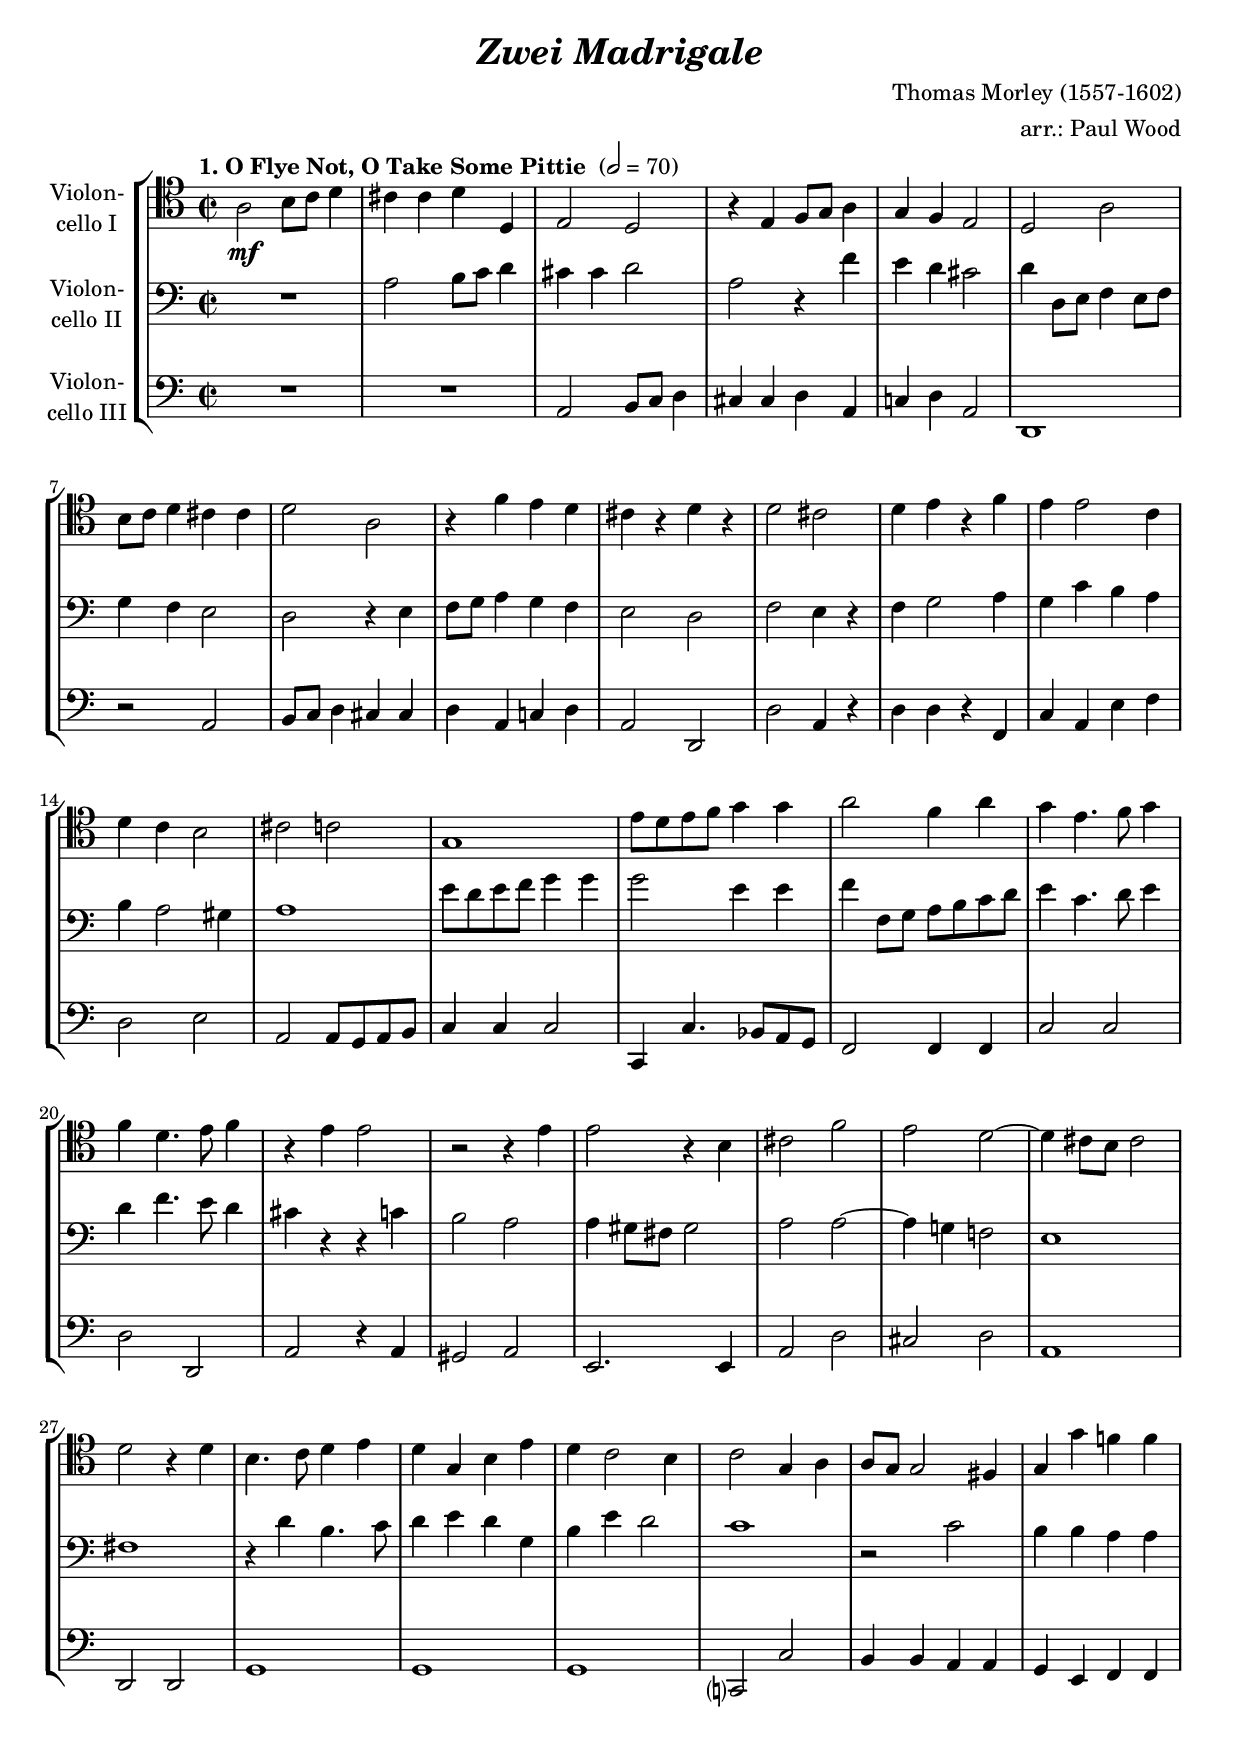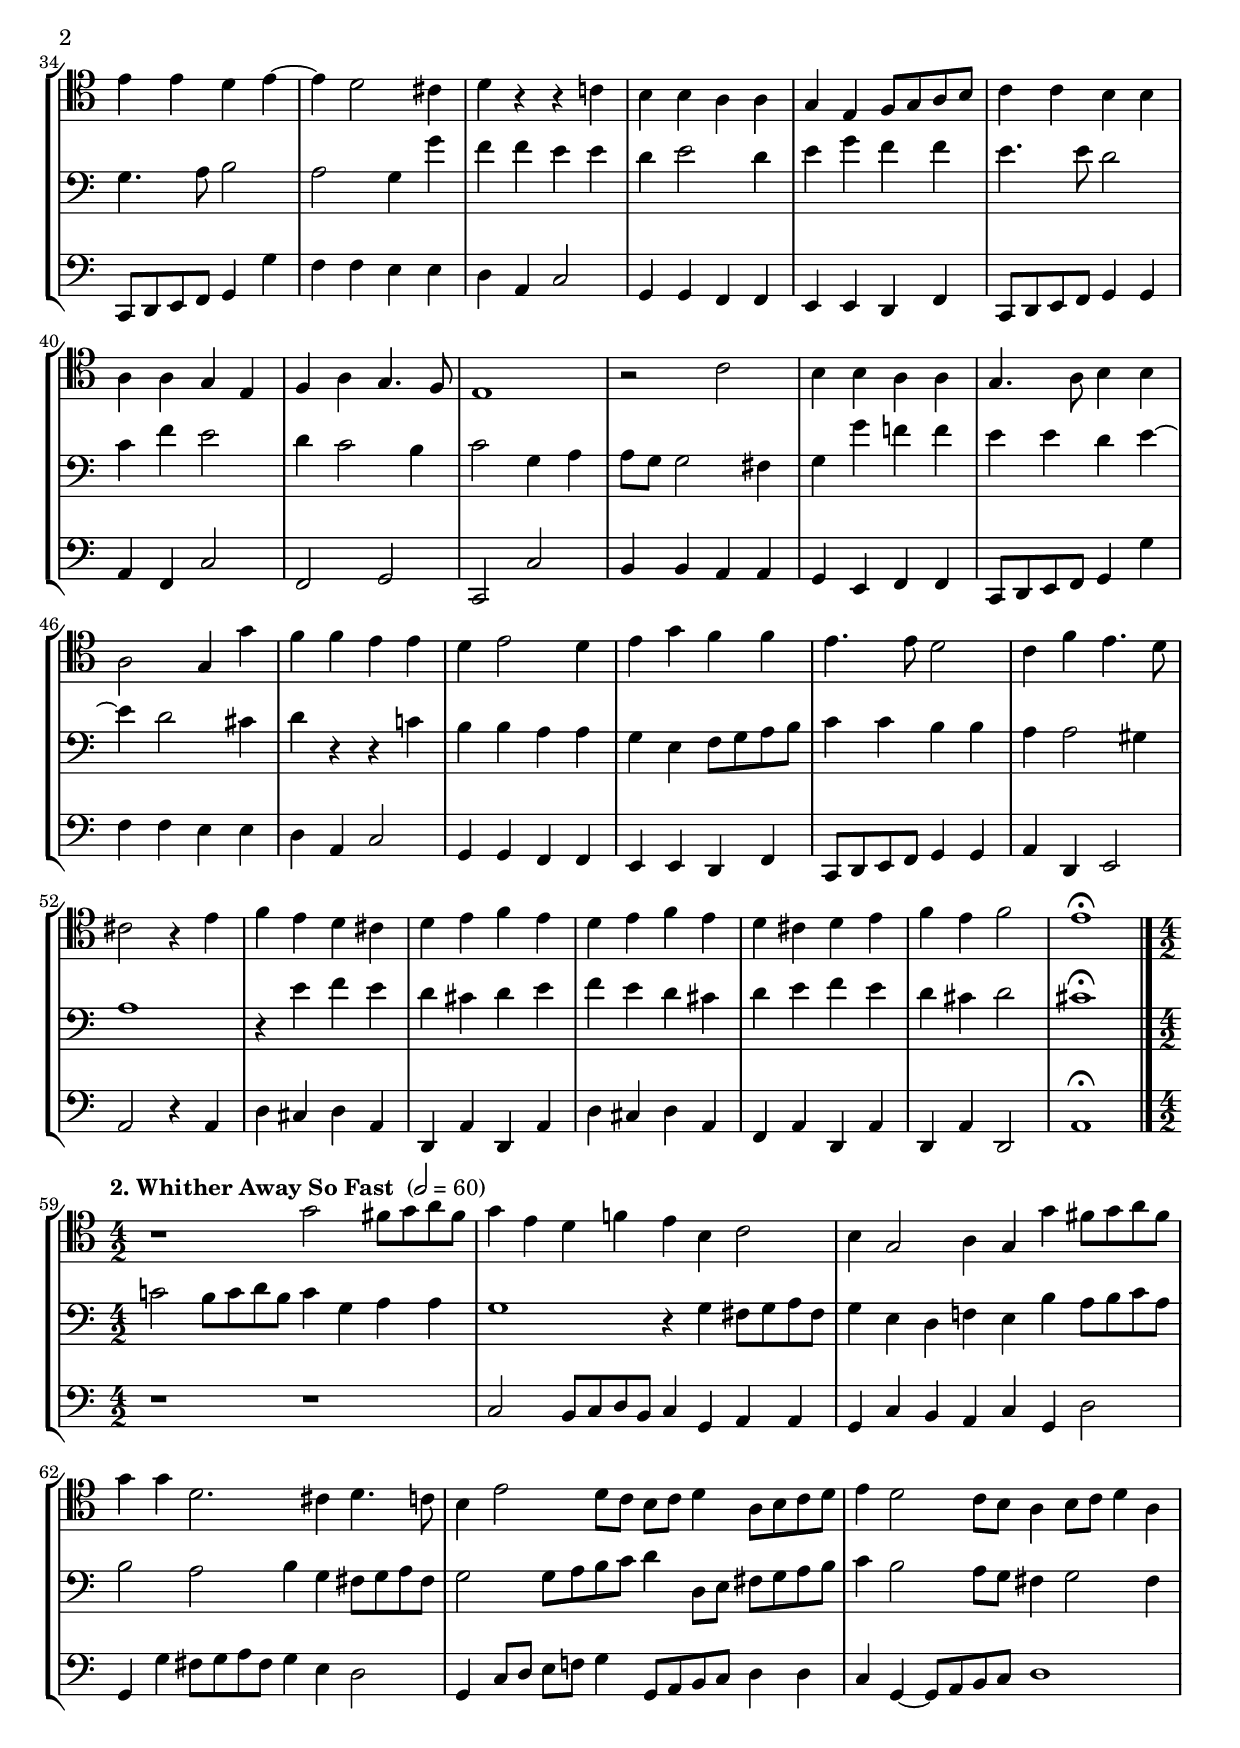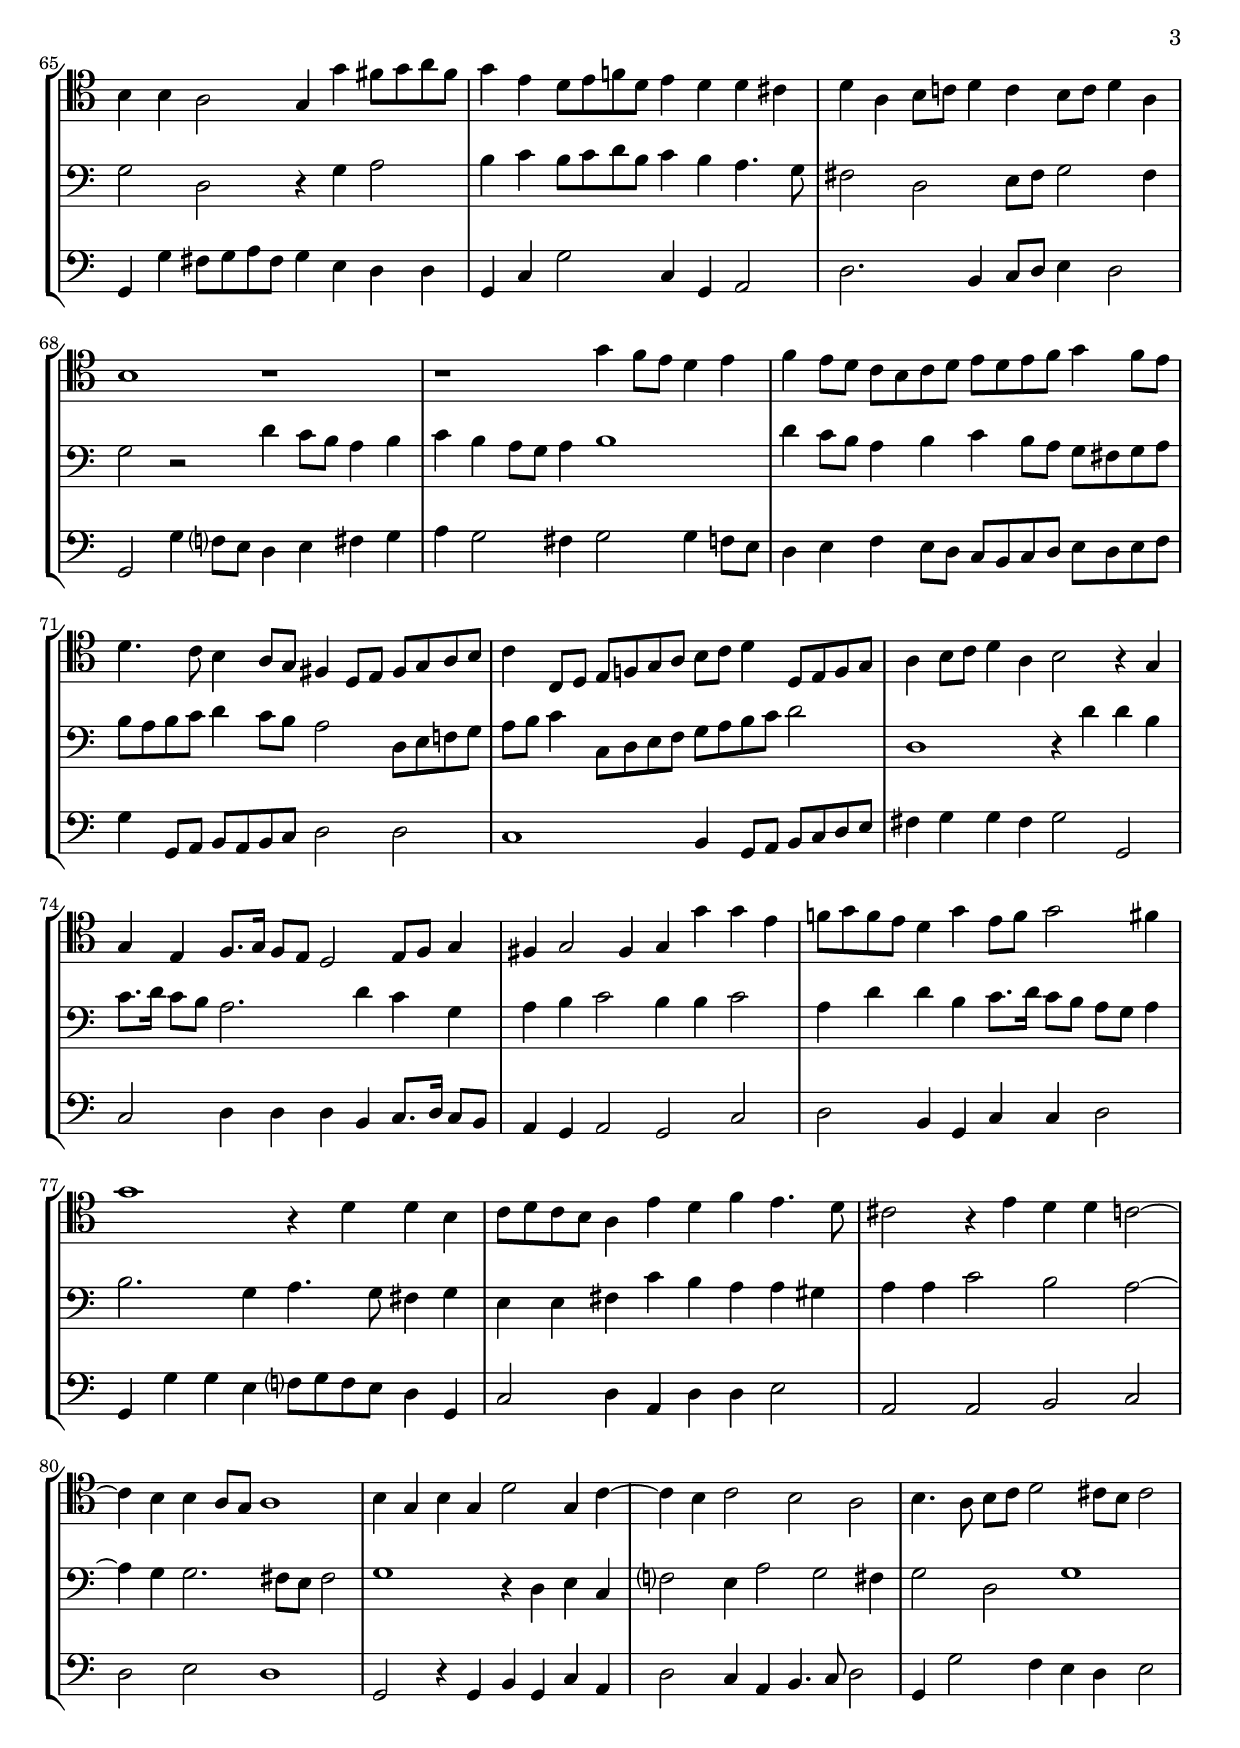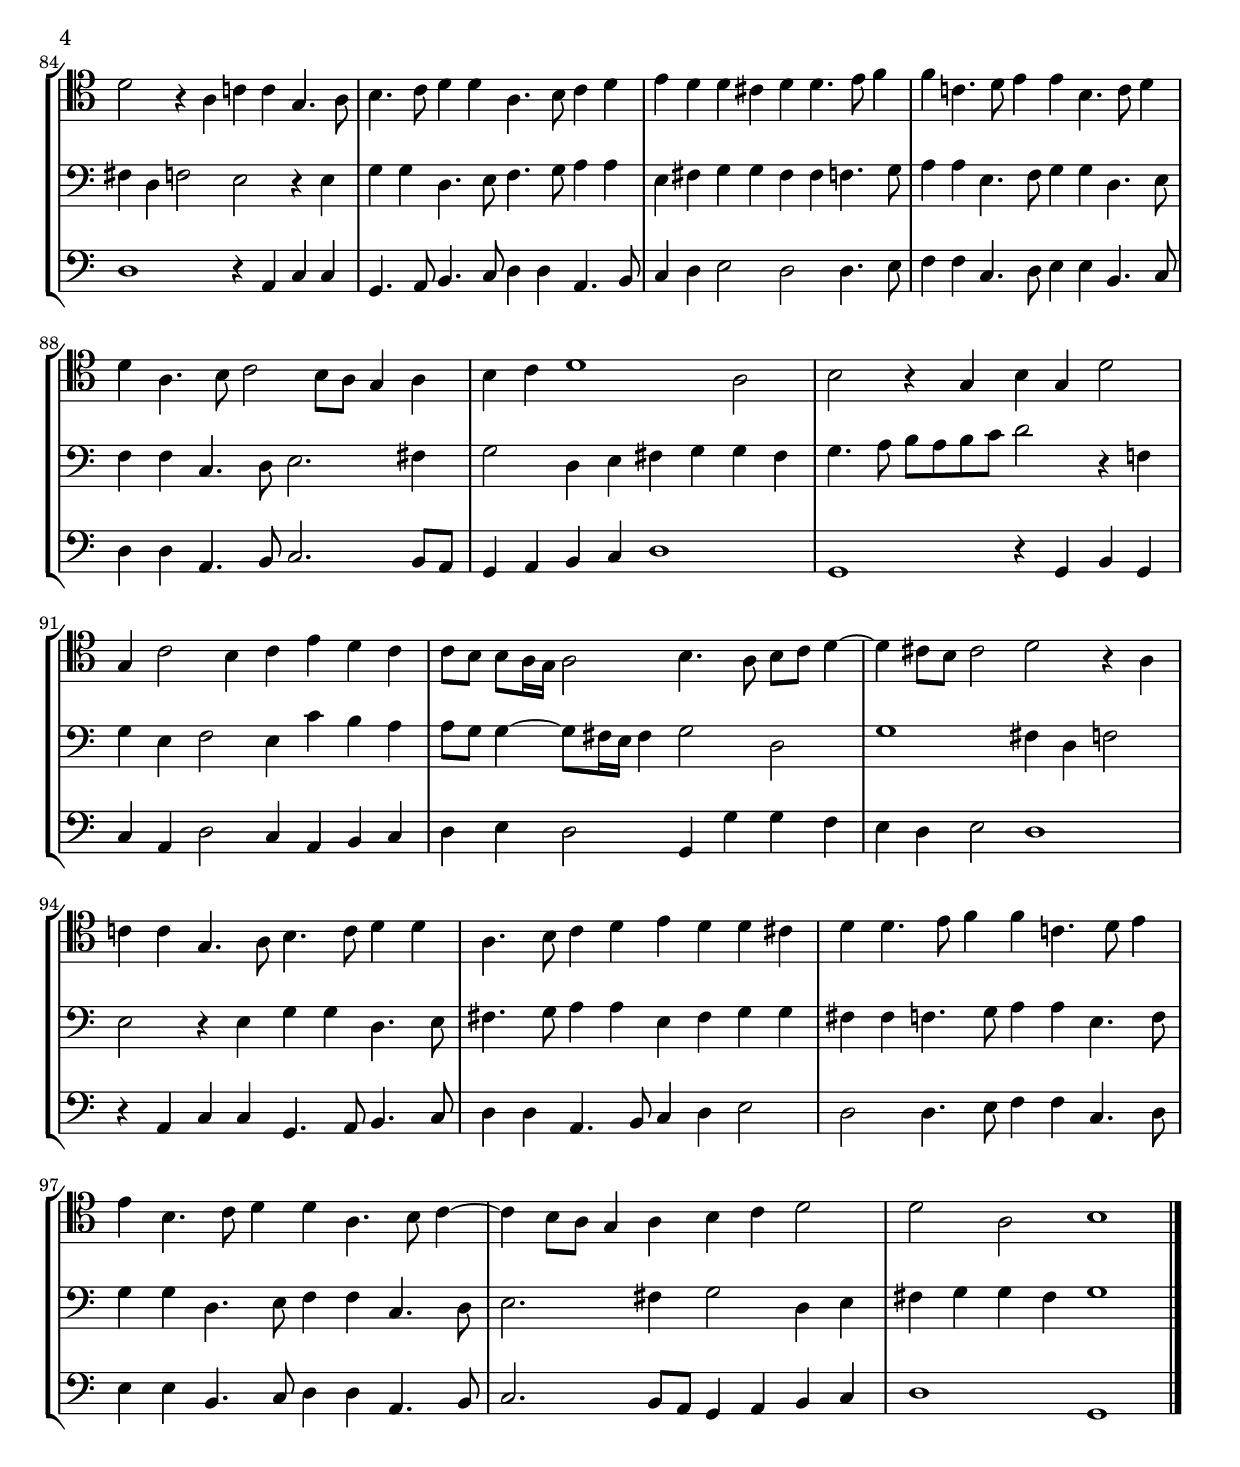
\version "2.14.2"
\include "deutsch.ly"

#(set-global-staff-size 19.75)

\header {
  title     = \markup \bold \italic "Zwei Madrigale"
  composer  = "Thomas Morley (1557-1602)"
  arranger  = "arr.: Paul Wood"
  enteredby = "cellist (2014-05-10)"
}

voiceconsts = {
 \key c \major
 \clef "bass"
 %\numericTimeSignature
 \compressFullBarRests
}

mihi = "clarinet"
milo = "bassoon"

rit = \markup \italic "rit."

boxa = { \bar "||" \mark \markup \box "A" \time 3/4 }
boxb = { \bar "||" \mark \markup \box "B" \time 4/4 }
boxc = { \bar "||" \mark \markup \box "C" \time 3/4 }

introa = {
           \tempo "1. O Flye Not, O Take Some Pittie " 2=70
           \time 2/2
}

introb = {
           \break
           \tempo "2. Whither Away So Fast " 2=60
	   \key c \major
	   \time 4/2
}

va = \relative c' {
   \voiceconsts
   \clef "tenor"

   \introa
   a2\mf h8 c d4
   cis cis d d,
   e2 d
   r4 e f8 g a4
   g f e2
   d a'

   h8 c d4 cis cis
   d2 a
   r4 f' e d
   cis r d r
   d2 cis
   d4 e r f
   e e2 c4

   d c h2
   cis c
   g1
   e'8 d e f g4 g
   a2 f4 a
   g e4. f8 g4
   f d4. e8 f4

   r e e2
   r r4 e
   e2 r4 h
   cis2 f
   e d~
   d4 cis8 h cis2
   d r4 d

   h4. c8 d4 e
   d g, h e
   d c2 h4
   c2 g4 a
   a8 g g2 fis4
   g g' f! f
   e e d e~

   e d2 cis4
   d r r c!
   h h a a
   g e f8 g a h
   c4 c h h
   a a g e

   f a g4. f8
   e1
   r2 c'
   h4 h a a
   g4. a8 h4 h
   a2 g4 g'
   f f e e

   d e2 d4
   e g f f
   e4. e8 d2
   c4 f e4. d8
   cis2 r4 e
   f e d cis

   d e f e
   d e f e
   d cis d e
   f e f2
   e1\fermata \bar "|."

   \introb
   r1 g2 fis8 g a fis
   g4 e d f! e h c2
   h4 g2 a4 g g' fis8 g a fis
   g4 g d2. cis4 d4. c8

   h4 e2 d8 c h c d4 a8 h c d
   e4 d2 c8 h a4 h8 c d4 a
   h h a2 g4 g' fis8 g a fis

   g4 e d8 e f! d e4 d d cis
   d a h8 c! d4 c h8 c d4 a
   h1 r
   r g'4 f8 e d4 e

   f e8 d c h c d e d e f g4 f8 e
   d4. c8 h4 a8 g fis4 d8 e fis g a h
   c4 c,8 d e f! g a h c d4 d,8 e f g

   a4 h8 c d4 a h2 r4 g
   g e f8. g16 f8 e d2 e8 f g4
   fis g2 fis4 g g' g e

   f!8 g f e d4 g e8 f g2 fis4
   g1 r4 d d h
   c8 d c h a4 e' d f e4. d8

   cis2 r4 e d d c2~
   c4 h h a8 g a1
   h4 g h g d'2 g,4 c~
   c h c2 h a

   h4. a8 h c d2 cis8 h cis2
   d r4 a c! c g4. a8
   h4. c8 d4 d a4. h8 c4 d

   e d d cis d d4. e8 f4
   f c!4. d8 e4 e h4. c8 d4
   d a4. h8 c2 h8 a g4 a
   h c d1 a2

   h r4 g h g d'2
   g,4 c2 h4 c e d c
   c8 h h a16 g a2 h4. a8 h c d4~

   d cis8 h cis2 d r4 a
   c! c g4. a8 h4. c8 d4 d
   a4. h8 c4 d e d d cis

   d d4. e8 f4 f c!4. d8 e4
   e h4. c8 d4 d a4. h8 c4~
   c h8 a g4 a h c d2
   d a h1 \bar "|."
}

vb = \relative c' {
   \voiceconsts

   \introa
   R1
   a2 h8 c d4
   cis cis d2
   a r4 f'
   e d cis2
   d4 d,8 e f4 e8 f
   g4 f e2

   d r4 e
   f8 g a4 g f
   e2 d
   f e4 r
   f g2 a4
   g c h a
   h a2 gis4

   a1
   e'8 d e f g4 g
   g2 e4 e
   f f,8 g a h c d
   e4 c4. d8 e4
   d f4. e8 d4

   cis r r c
   h2 a
   a4 gis8 fis gis2
   a a~
   a4 g! f!2
   e1
   fis

   r4 d' h4. c8
   d4 e d g,
   h e d2
   c1
   r2 c
   h4 h a a
   g4. a8 h2

   a g4 g'
   f f e e
   d e2 d4
   e g f f
   e4. e8 d2
   c4 f e2
   d4 c2 h4

   c2 g4 a
   a8 g g2 fis4
   g g' f! f
   e e d e~
   e d2 cis4
   d r r c!
   h h a a

   g e f8 g a h
   c4 c h h
   a a2 gis4
   a1
   r4 e' f e

   d cis d e
   f e d cis
   d e f e
   d cis d2
   cis1\fermata \bar "|."

   \introb
   c!2 h8 c d h c4 g a a
   g1 r4 g fis8 g a fis
   g4 e d f! e h' a8 h c a

   h2 a h4 g fis8 g a fis
   g2 g8 a h c d4 d,8 e fis g a h
   c4 h2 a8 g fis4 g2 fis4

   g2 d r4 g a2
   h4 c h8 c d h c4 h a4. g8
   fis2 d e8 fis g2 fis4

   g2 r d'4 c8 h a4 h
   c h a8 g a4 h1
   d4 c8 h a4 h c h8 a g fis g a

   h a h c d4 c8 h a2 d,8 e f! g
   a h c4 c,8 d e f g a h c d2
   d,1 r4 d' d h

   c8. d16 c8 h a2. d4 c g
   a h c2 h4 h c2
   a4 d d h c8. d16 c8 h a g a4

   h2. g4 a4. g8 fis4 g
   e e fis c' h a a gis
   a a c2 h a~
   a4 g g2. fis8 e fis2

   g1 r4 d e c
   f?2 e4 a2 g fis4
   g2 d g1
   fis4 d f2 e r4 e

   g g d4. e8 f4. g8 a4 a
   e fis g g fis fis f4. g8
   a4 a e4. f8 g4 g d4. e8
   f4 f c4. d8 e2. fis4

   g2 d4 e fis g g fis
   g4. a8 h a h c d2 r4 f,!
   g e f2 e4 c' h a

   a8 g g4~ g8 fis16 e fis4 g2 d
   g1 fis4 d f2
   e r4 e g g d4. e8
   fis4. g8 a4 a e fis g g

   fis fis f4. g8 a4 a e4. f8
   g4 g d4. e8 f4 f c4. d8
   e2. fis4 g2 d4 e
   fis g g fis g1 \bar "|."
}

vc = \relative c {
   \voiceconsts

   \introa
   R1*2
   a2 h8 c d4
   cis cis d a
   c! d a2
   d,1
   r2 a'
   h8 c d4 cis cis

   d a c! d
   a2 d,
   d' a4 r
   d d r f,
   c' a e' f
   d2 e
   a, a8 g a h

   c4 c c2
   c,4 c'4. b8 a g
   f2 f4 f
   c'2 c
   d d,
   a' r4 a
   gis2 a

   e2. e4
   a2 d
   cis d
   a1
   d,2 d
   g1
   g
   g
   c,?2 c'

   h4 h a a
   g e f f
   c8 d e f g4 g'
   f f e e
   d a c2
   g4 g f f

   e e d f
   c8 d e f g4 g
   a f c'2
   f, g
   c, c'
   h4 h a a
   g e f f

   c8 d e f g4 g'
   f f e e
   d a c2
   g4 g f f
   e e d f
   c8 d e f g4 g

   a d, e2
   a r4 a
   d cis d a
   d, a' d, a'

   d cis d a
   f a d, a'
   d, a' d,2
   a'1\fermata \bar "|."

   \introb
   r1 r
   c2 h8 c d h c4 g a a
   g c h a c g d'2
   g,4 g' fis8 g a fis g4 e d2

   g,4 c8 d e f! g4 g,8 a h c d4 d
   c g~ g8 a h c d1
   g,4 g' fis8 g a fis g4 e d d

   g, c g'2 c,4 g a2
   d2. h4 c8 d e4 d2
   g, g'4 f?8 e d4 e fis g
   a g2 fis4 g2 g4 f8 e

   d4 e f e8 d c h c d e d e f
   g4 g,8 a h a h c d2 d
   c1 h4 g8 a h c d e

   fis4 g g fis g2 g,
   c d4 d d h c8. d16 c8 h
   a4 g a2 g c
   d h4 g c c d2

   g,4 g' g e f?8 g f e d4 g,
   c2 d4 a d d e2
   a, a h c
   d e d1

   g,2 r4 g h g c a
   d2 c4 a h4. c8 d2
   g,4 g'2 f4 e d e2
   d1 r4 a c c

   g4. a8 h4. c8 d4 d a4. h8
   c4 d e2 d d4. e8
   f4 f c4. d8 e4 e h4. c8

   d4 d a4. h8 c2. h8 a
   g4 a h c d1
   g, r4 g h g
   c a d2 c4 a h c

   d e d2 g,4 g' g f
   e d e2 d1
   r4 a c c g4. a8 h4. c8
   d4 d a4. h8 c4 d e2

   d d4. e8 f4 f c4. d8
   e4 e h4. c8 d4 d a4. h8
   c2. h8 a g4 a h c
   d1 g, \bar "|."
}


music = \new StaffGroup <<
      \new Staff {
        \set Staff.midiInstrument = \mihi
        \set Staff.instrumentName = \markup \center-column { "Violon-" "cello I" }
        \transpose c c { \va }
      }

      \new Staff {
        \set Staff.midiInstrument = \milo
        \set Staff.instrumentName = \markup \center-column { "Violon-" "cello II" }
        \transpose c c { \vb }
      }

      \new Staff {
        \set Staff.midiInstrument = \milo
        \set Staff.instrumentName = \markup \center-column { "Violon-" "cello III" }
        \transpose c c { \vc }
      }
>>

\book {
  \score {
   \music
    \layout {}
  }

  \score {
    \unfoldRepeats \music

    \midi {
      \context {
        \Score
      }
    }
  }
}
